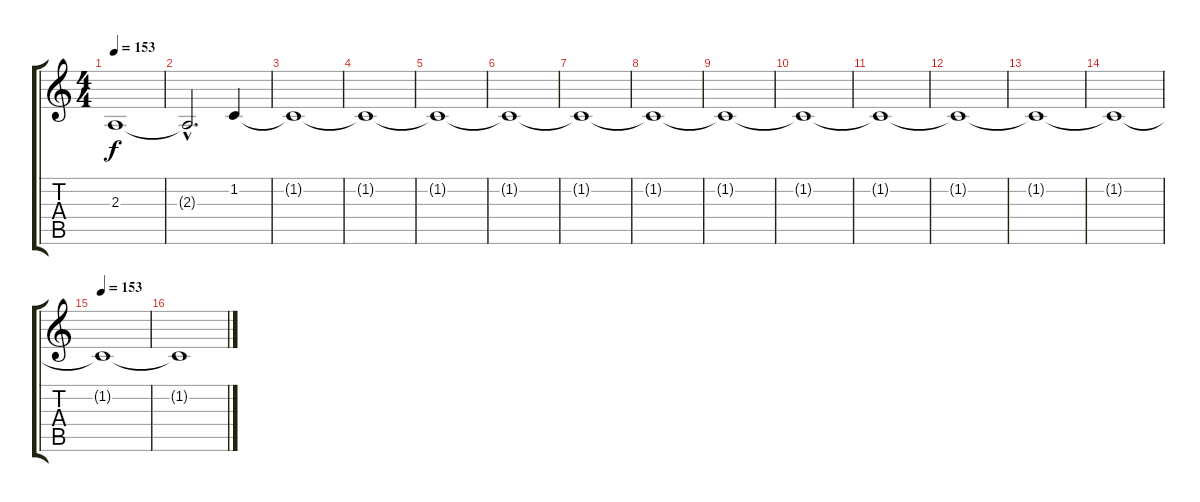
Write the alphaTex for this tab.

\track "" {instrument stringensemble2}
\staff {score tabs}
\tuning (E4 B3 G3 D3 A2 E2) {hide}
\ts (4 4)
\tempo 153
\clef g2
\ks c
2.3{t}.1{dy f} |
2.3{hac t}.2{d} 1.2.4{instrument orchestrahit} |
1.2{t}.1 |
1.2{t}.1 |
1.2{t}.1 |
1.2{t}.1 |
1.2{t}.1 |
1.2{t}.1 |
1.2{t}.1 |
1.2{t}.1 |
1.2{t}.1 |
1.2{t}.1 |
1.2{t}.1 |
1.2{t}.1 |
\tempo 153
1.2{t}.1 |
1.2{t}.1
